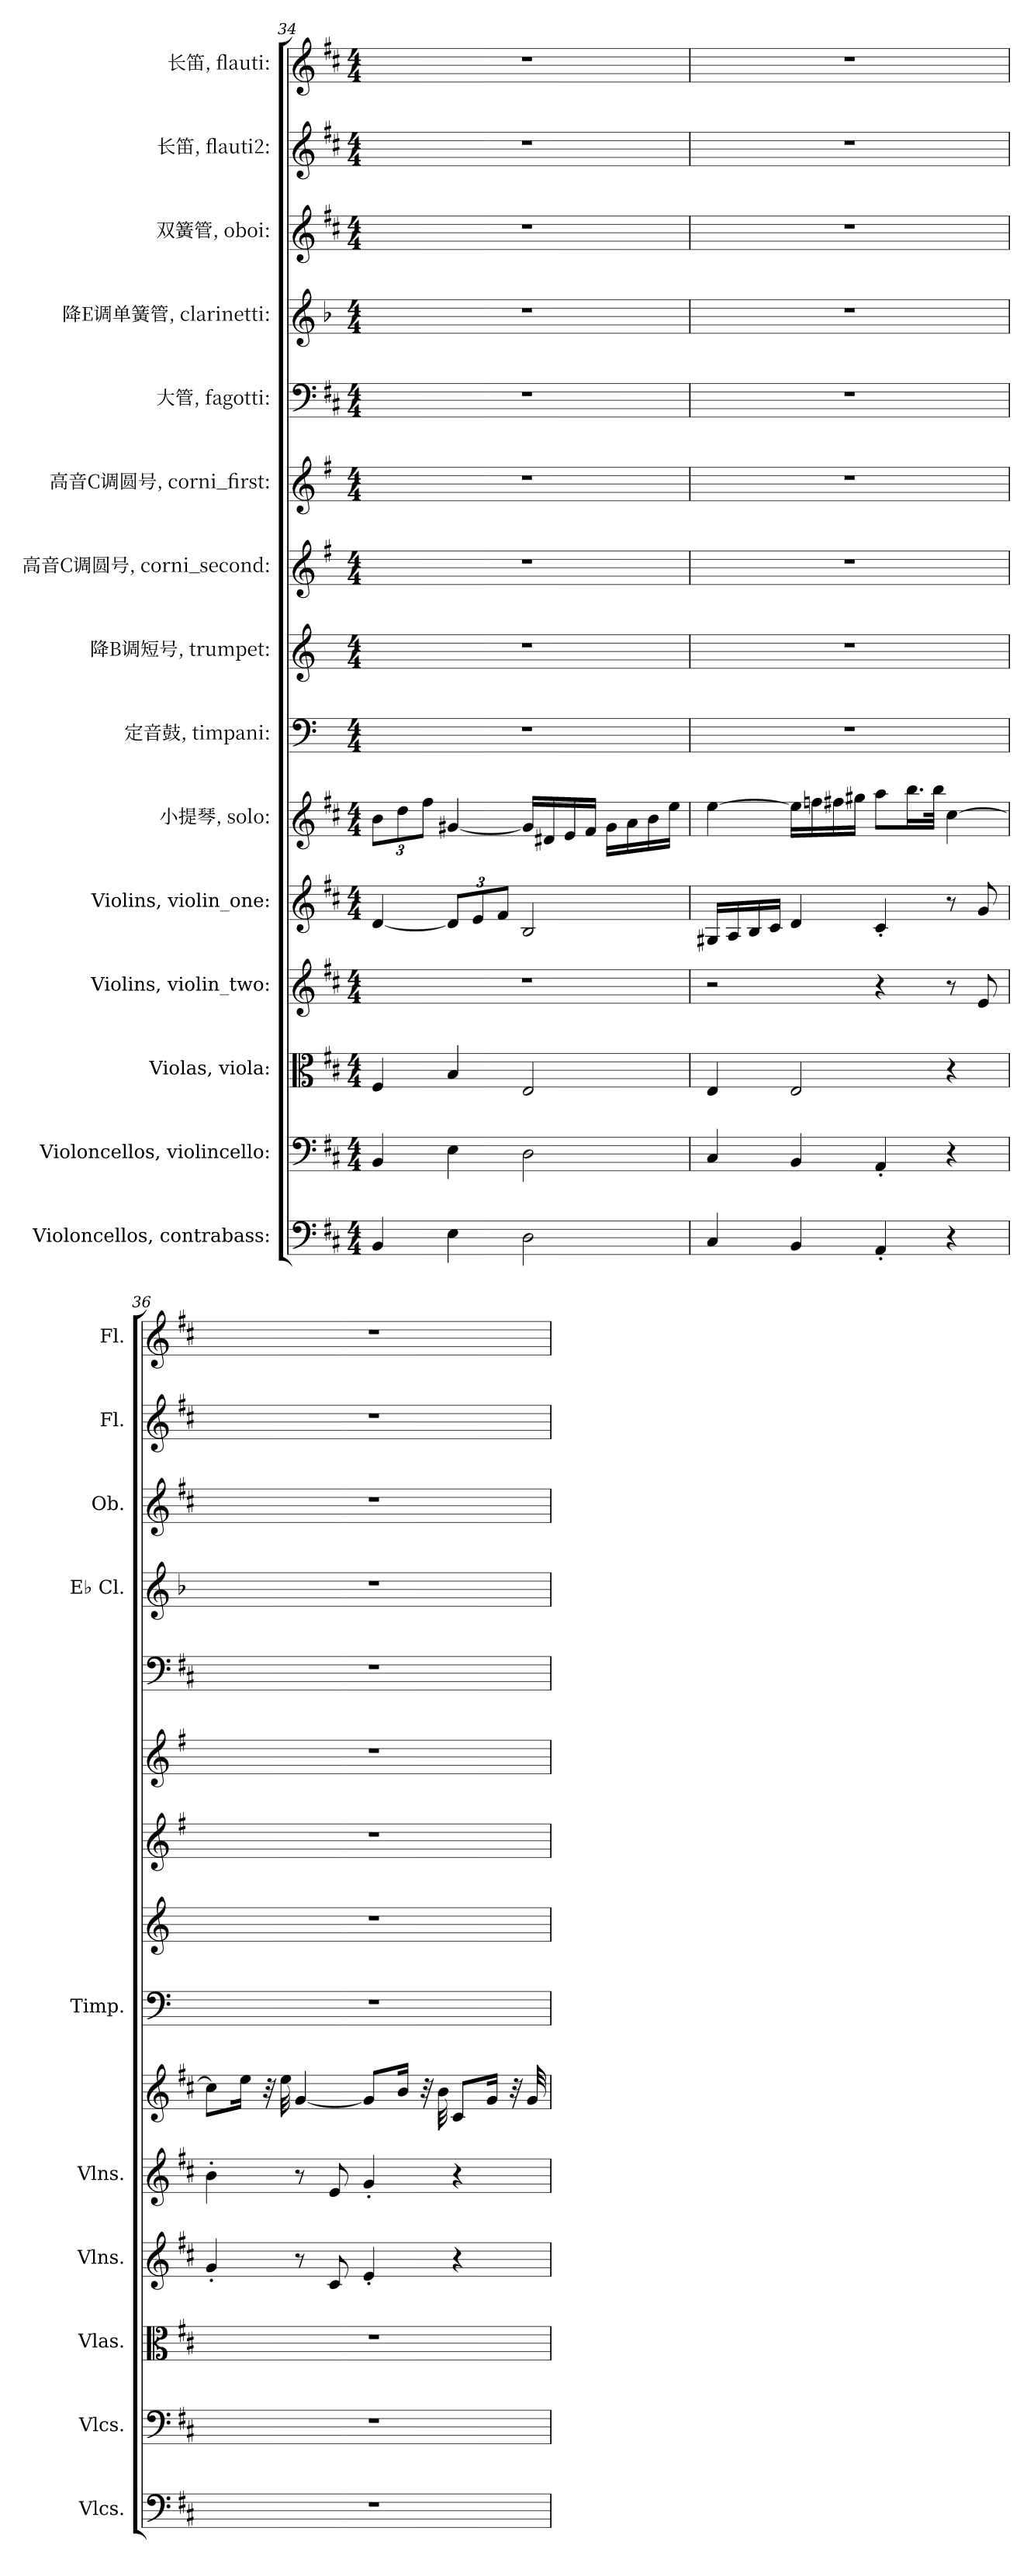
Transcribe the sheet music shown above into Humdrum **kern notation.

**kern	**kern	**kern	**kern	**kern	**kern	**kern	**kern	**kern	**kern	**kern	**kern	**kern	**kern	**kern
*part15	*part14	*part13	*part12	*part11	*part10	*part9	*part8	*part7	*part6	*part5	*part4	*part3	*part2	*part1
*staff15	*staff14	*staff13	*staff12	*staff11	*staff10	*staff9	*staff8	*staff7	*staff6	*staff5	*staff4	*staff3	*staff2	*staff1
*I"Violoncellos, contrabass:	*I"Violoncellos, violincello:	*I"Violas, viola:	*I"Violins, violin_two:	*I"Violins, violin_one:	*I"小提琴, solo:	*I"定音鼓, timpani:	*I"降B调短号, trumpet:	*I"高音C调圆号, corni_second:	*I"高音C调圆号, corni_first:	*I"大管, fagotti:	*I"降E调单簧管, clarinetti:	*I"双簧管, oboi:	*I"长笛, flauti2:	*I"长笛, flauti:
*I'Vlcs.	*I'Vlcs.	*I'Vlas.	*I'Vlns.	*I'Vlns.	*	*I'Timp.	*	*	*	*	*I'E♭ Cl.	*I'Ob.	*I'Fl.	*I'Fl.
*clefF4	*clefF4	*clefC3	*clefG2	*clefG2	*clefG2	*clefF4	*clefG2	*clefG2	*clefG2	*clefF4	*clefG2	*clefG2	*clefG2	*clefG2
*	*	*	*	*	*	*	*ITrd1c2	*ITrd4c7	*ITrd4c7	*	*ITrd-2c-3	*	*	*
*k[f#c#]	*k[f#c#]	*k[f#c#]	*k[f#c#]	*k[f#c#]	*k[f#c#]	*k[]	*k[b-e-]	*k[]	*k[]	*k[f#c#]	*k[b-e-a-d-]	*k[f#c#]	*k[f#c#]	*k[f#c#]
*M4/4	*M4/4	*M4/4	*M4/4	*M4/4	*M4/4	*M4/4	*M4/4	*M4/4	*M4/4	*M4/4	*M4/4	*M4/4	*M4/4	*M4/4
*	*	*	*	*	*Xbrackettup	*	*	*	*	*	*	*	*	*
=34	=34	=34	=34	=34	=34	=34	=34	=34	=34	=34	=34	=34	=34	=34
4BB/	4BB/	4F#/	1r	[4d/	12b\L	1r	1r	1r	1r	1r	1r	1r	1r	1r
.	.	.	.	.	12dd\	.	.	.	.	.	.	.	.	.
.	.	.	.	.	12ff#\J	.	.	.	.	.	.	.	.	.
*	*	*	*	*Xbrackettup	*	*	*	*	*	*	*	*	*	*
4E\	4E\	4B/	.	12d/L]	[4g#X/	.	.	.	.	.	.	.	.	.
.	.	.	.	12e/	.	.	.	.	.	.	.	.	.	.
.	.	.	.	12f#/J	.	.	.	.	.	.	.	.	.	.
2D\	2D\	2E/	.	2B/	16g#/LL]	.	.	.	.	.	.	.	.	.
.	.	.	.	.	16d#X/	.	.	.	.	.	.	.	.	.
.	.	.	.	.	16e/	.	.	.	.	.	.	.	.	.
.	.	.	.	.	16f#/JJ	.	.	.	.	.	.	.	.	.
.	.	.	.	.	16g#\LL	.	.	.	.	.	.	.	.	.
.	.	.	.	.	16a\	.	.	.	.	.	.	.	.	.
.	.	.	.	.	16b\	.	.	.	.	.	.	.	.	.
.	.	.	.	.	16ee\JJ	.	.	.	.	.	.	.	.	.
!!LO:PB:g=z
=35	=35	=35	=35	=35	=35	=35	=35	=35	=35	=35	=35	=35	=35	=35
4C#/	4C#/	4E/	2r	16G#X/LL	[4ee\	1r	1r	1r	1r	1r	1r	1r	1r	1r
.	.	.	.	16A/	.	.	.	.	.	.	.	.	.	.
.	.	.	.	16B/	.	.	.	.	.	.	.	.	.	.
.	.	.	.	16c#/JJ	.	.	.	.	.	.	.	.	.	.
4BB/	4BB/	2E/	.	4d/	16ee\LL]	.	.	.	.	.	.	.	.	.
.	.	.	.	.	16ffn\	.	.	.	.	.	.	.	.	.
.	.	.	.	.	16ff#X\	.	.	.	.	.	.	.	.	.
.	.	.	.	.	16gg#X\JJ	.	.	.	.	.	.	.	.	.
4AA'/	4AA'/	.	4r	4c#'/	8aa\L	.	.	.	.	.	.	.	.	.
.	.	.	.	.	16.bb\L	.	.	.	.	.	.	.	.	.
.	.	.	.	.	32bb\JJk	.	.	.	.	.	.	.	.	.
4r	4r	4r	8r	8r	[4cc#\	.	.	.	.	.	.	.	.	.
.	.	.	8e/	8g/	.	.	.	.	.	.	.	.	.	.
=36	=36	=36	=36	=36	=36	=36	=36	=36	=36	=36	=36	=36	=36	=36
1r	1r	1r	4g'/	4b'\	8cc#\L]	1r	1r	1r	1r	1r	1r	1r	1r	1r
.	.	.	.	.	16ee\Jk	.	.	.	.	.	.	.	.	.
.	.	.	.	.	32r	.	.	.	.	.	.	.	.	.
.	.	.	.	.	32ee\	.	.	.	.	.	.	.	.	.
.	.	.	8r	8r	[4g/	.	.	.	.	.	.	.	.	.
.	.	.	8c#/	8e/	.	.	.	.	.	.	.	.	.	.
.	.	.	4e'/	4g'/	8g/L]	.	.	.	.	.	.	.	.	.
.	.	.	.	.	16b/Jk	.	.	.	.	.	.	.	.	.
.	.	.	.	.	32r	.	.	.	.	.	.	.	.	.
.	.	.	.	.	32b\	.	.	.	.	.	.	.	.	.
.	.	.	4r	4r	8c#/L	.	.	.	.	.	.	.	.	.
.	.	.	.	.	16g/Jk	.	.	.	.	.	.	.	.	.
.	.	.	.	.	32r	.	.	.	.	.	.	.	.	.
.	.	.	.	.	32g/	.	.	.	.	.	.	.	.	.
=	=	=	=	=	=	=	=	=	=	=	=	=	=	=
*-	*-	*-	*-	*-	*-	*-	*-	*-	*-	*-	*-	*-	*-	*-
